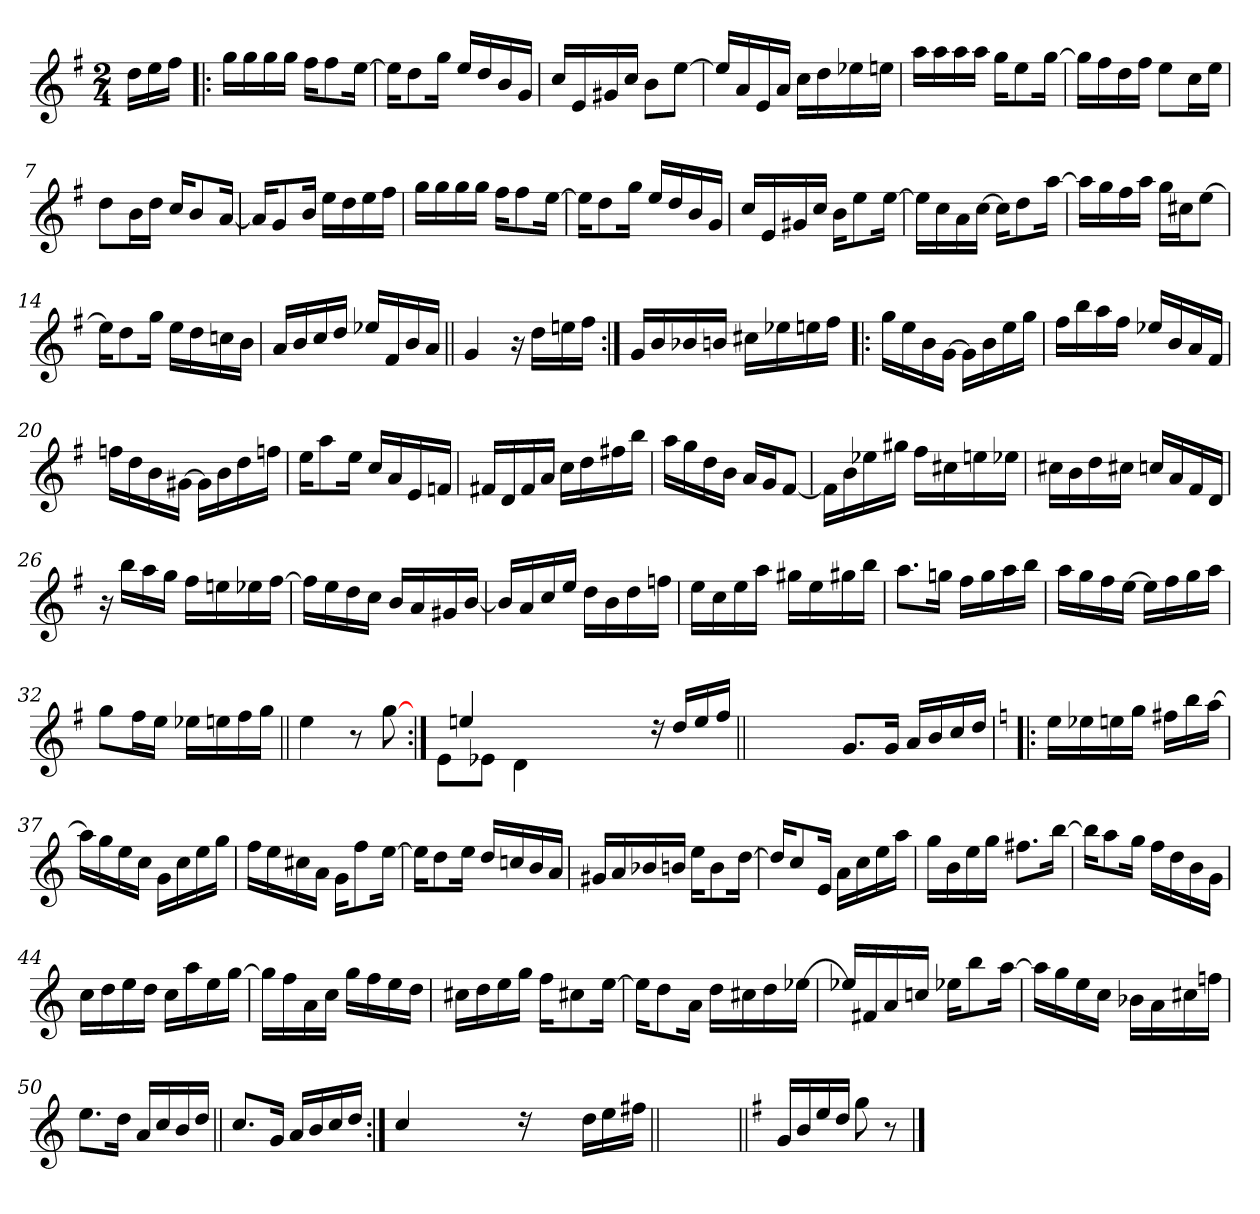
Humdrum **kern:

**kern
*part1
*staff1
*clefG2
*k[f#]
*G:
*M2/4
=
16dd\LL
16ee\
16ff#\JJ
=1!|:
16gg\LL
16gg\
16gg\
16gg\JJ
16ff#\KL
8ff#\
[16ee\Jk
=2
16ee\KL]
8dd\
16gg\Jk
16ee/LL
16dd/
16b/
16g/JJ
=3
16cc/LL
16e/
16g#X/
16cc/JJ
8b\L
[8ee\J
=4
16ee/LL]
16a/
16e/
16a/JJ
16cc\LL
16dd\
16ee-X\
16een\JJ
!!LO:LB:g=z
=5
16aa\LL
16aa\
16aa\
16aa\JJ
16gg\KL
8ee\
[16gg\Jk
=6
16gg\LL]
16ff#\
16dd\
16ff#\JJ
8ee\L
16cc\L
16ee\JJ
=7
8dd\L
16b\L
16dd\JJ
16cc/KL
8b/
[16a/Jk
=8
16a/KL]
8g/
16b/Jk
16ee\LL
16dd\
16ee\
16ff#\JJ
!!LO:LB:g=z
=9
16gg\LL
16gg\
16gg\
16gg\JJ
16ff#\KL
8ff#\
[16ee\Jk
=10
16ee\KL]
8dd\
16gg\Jk
16ee/LL
16dd/
16b/
16g/JJ
=11
16cc/LL
16e/
16g#X/
16cc/JJ
16b\KL
8ee\
[16ee\Jk
=12
16ee\LL]
16cc\
16a\
[16cc\JJ
16cc\KL]
8dd\
[16aa\Jk
!!LO:LB:g=z
=13
16aa\LL]
16gg\
16ff#\
16aa\JJ
16gg\LL
16cc#X\J
[8ee\J
=14
16ee\KL]
8dd\
16gg\Jk
16ee\LL
16dd\
16ccn\
16b\JJ
=15
16a/LL
16b/
16cc/
16dd/JJ
16ee-X/LL
16f#/
16b/
16a/JJ
=16||
4g/
16r
16dd\LL
16een\
16ff#\JJ
!!LO:LB:g=z
=17:|!
16g/LL
16b/
16b-X/
16bn/JJ
16cc#X\LL
16ee-X\
16een\
16ff#\JJ
=18!|:
16gg\LL
16ee\
16b\
[16g\JJ
16g\LL]
16b\
16ee\
16gg\JJ
=19
16ff#\LL
16bb\
16aa\
16ff#\JJ
16ee-X/LL
16b/
16a/
16f#/JJ
=20
16ffn\LL
16dd\
16b\
[16g#X\JJ
16g#\LL]
16b\
16dd\
16ffn\JJ
!!LO:LB:g=z
=21
16ee\KL
8aa\
16ee\Jk
16cc/LL
16a/
16e/
16fn/JJ
=22
16f#X/LL
16d/
16f#/
16a/JJ
16cc\LL
16dd\
16ff#X\
16bb\JJ
=23
16aa\LL
16gg\
16dd\
16b\JJ
16a/LL
16g/J
[8f#/J
=24
16f#\LL]
16b\
16ee-X\
16gg#X\JJ
16ff#\LL
16cc#X\
16een\
16ee-X\JJ
!!LO:LB:g=z
=25
16cc#X\LL
16b\
16dd\
16cc#X\JJ
16ccn/LL
16a/
16f#/
16d/JJ
=26
16r
16bb\LL
16aa\
16gg\JJ
16ff#\LL
16een\
16ee-X\
[16ff#\JJ
=27
16ff#\LL]
16ee\
16dd\
16cc\JJ
16b/LL
16a/
16g#X/
[16b/JJ
=28
16b/LL]
16a/
16cc/
16ee/JJ
16dd\LL
16b\
16dd\
16ffn\JJ
!!LO:LB:g=z
=29
16ee\LL
16cc\
16ee\
16aa\JJ
16gg#X\LL
16ee\
16gg#X\
16bb\JJ
=30
8.aa\L
16ggn\Jk
16ff#\LL
16gg\
16aa\
16bb\JJ
=31
16aa\LL
16gg\
16ff#\
[16ee\JJ
16ee\LL]
16ff#\
16gg\
16aa\JJ
=32
8gg\L
16ff#\L
16ee\JJ
16ee-X\LL
16een\
16ff#\
16gg\JJ
!!LO:LB:g=z
=33||
4ee\
8r
[8gg\
=34:|!
*^
16ryy	8e\L
4een/	.
.	8e-X\J
.	4d\
16ryy	.
16ryy	.
16ryy	.
4ryy	2ryy
16rdd	.
16dd/LL	.
16ee/	.
16ff#/JJ	.
*v	*v
=34X341||
2ryy
!!LO:PB:g=z
=35-
8.g/L
16g/Jk
16a/LL
16b/
16cc/
16dd/JJ
=36!|:
*k[]
*C:
16ee\LL
16ee-X\
16een\
16gg\JJ
16ff#X\LL
16bb\
[16aa\JJ
=37
16aa\LL]
16gg\
16ee\
16cc\JJ
16g\LL
16cc\
16ee\
16gg\JJ
=38
16ff\LL
16ee\
16cc#X\
16a\JJ
16g\KL
8ff\
[16ee\Jk
!!LO:LB:g=z
=39
16ee\KL]
8dd\
16ee\Jk
16dd/LL
16ccn/
16b/
16a/JJ
=40
16g#X/LL
16a/
16b-X/
16bn/JJ
16ee\KL
8b\
[16dd\Jk
=41
16dd/KL]
8cc/
16e/Jk
16a\LL
16cc\
16ee\
16aa\JJ
=42
16gg\LL
16b\
16ee\
16gg\JJ
8.ff#X\L
[16bb\Jk
!!LO:LB:g=z
=43
16bb\KL]
8aa\
16gg\Jk
16ff\LL
16dd\
16b\
16g\JJ
=44
16cc\LL
16dd\
16ee\
16dd\JJ
16cc\LL
16aa\
16ee\
[16gg\JJ
=45
16gg\LL]
16ff\
16a\
16cc\JJ
16gg\LL
16ff\
16ee\
16dd\JJ
=46
16cc#X\LL
16dd\
16ee\
16gg\JJ
16ff\KL
8cc#X\
[16ee\Jk
!!LO:LB:g=z
=47
16ee\KL]
8dd\
16a\Jk
16dd\LL
16cc#X\
16dd\
[16ee-X\JJ
=48
16ee-X/LL]
16f#X/
16a/
16ccn/JJ
16ee-X\KL
8bb\
[16aa\Jk
=49
16aa\LL]
16gg\
16ee\
16cc\JJ
16b-X\LL
16a\
16cc#X\
16ffn\JJ
=50
8.ee\L
16dd\Jk
16a/LL
16cc/
16b/
16dd/JJ
!!LO:LB:g=z
=51||
8.cc/L
16g/Jk
16a/LL
16b/
16cc/
16dd/JJ
=52:|!
4cc/
16ryy
16ryy
16ryy
16ryy
16rdd
4ryy
16dd\LL
16ee\
16ff#X\JJ
=52X522||
2ryy
=53||
*k[f#]
*G:
16g/LL
16b/
16ee/
16dd/JJ
8gg\
8r
==
*-
